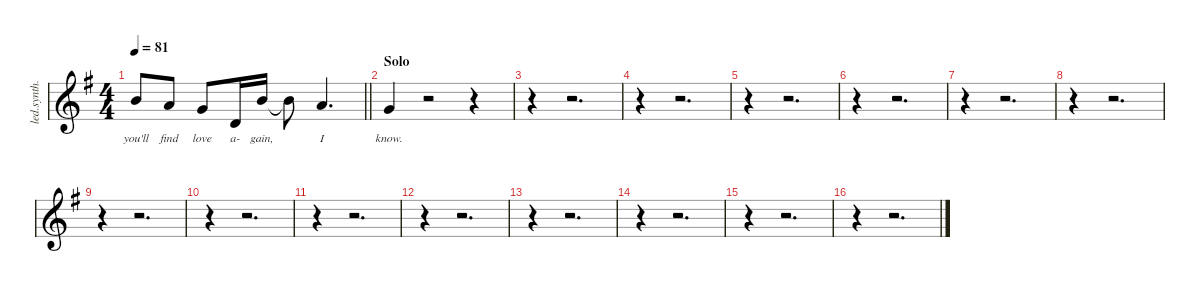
\defaultSystemsLayout 4
\hideDynamics
\bracketExtendMode nobrackets
\track ("Vocal" "led.synth.") {instrument lead2sawtooth}
\staff {score}
\tuning (E4 B3 G3 D3 A2 E2)
\ts (4 4)
\tempo 81
\clef g2
\barLineRight lightlight
\ks eminor
7.1{acc forcenatural}.8{lyrics (0 "you'll") lyrics (1 "") lyrics (2 "") lyrics (3 "") lyrics (4 "") dy f} 5.1{acc forcenatural}.8{lyrics (0 "find") lyrics (1 "") lyrics (2 "") lyrics (3 "") lyrics (4 "")} 3.1{acc forcenatural}.8{lyrics (0 "love") lyrics (1 "") lyrics (2 "") lyrics (3 "") lyrics (4 "")} 3.2{acc forcenatural}.16{lyrics (0 "a-") lyrics (1 "") lyrics (2 "") lyrics (3 "") lyrics (4 "")} 7.1{acc forcenatural}.16{lyrics (0 "gain,") lyrics (1 "") lyrics (2 "") lyrics (3 "") lyrics (4 "")} 7.1{t acc forcenatural}.8 5.1{acc forcenatural}.4{d lyrics (0 "I") lyrics (1 "") lyrics (2 "") lyrics (3 "") lyrics (4 "")} |
\section ("" "Solo")
3.1{acc forcenatural}.4{lyrics (0 "know.") lyrics (1 "") lyrics (2 "") lyrics (3 "") lyrics (4 "")} r.2 r.4 |
r.4 r.2{d} |
r.4 r.2{d} |
r.4 r.2{d} |
r.4 r.2{d} |
r.4 r.2{d} |
r.4 r.2{d} |
r.4 r.2{d} |
r.4 r.2{d} |
r.4 r.2{d} |
r.4 r.2{d} |
r.4 r.2{d} |
r.4 r.2{d} |
r.4 r.2{d} |
r.4 r.2{d}
